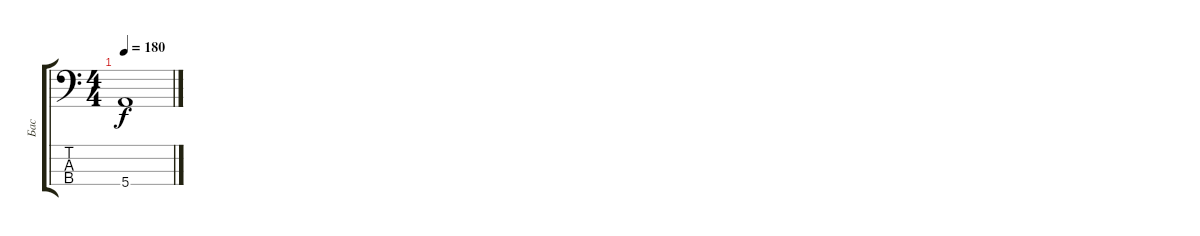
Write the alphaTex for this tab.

\track ("Бас" "Бас") {instrument electricbassfinger}
\staff {score tabs}
\tuning (G2 D2 A1 E1) {hide}
\ts (4 4)
\tempo 180
\clef f4
\ks c
5.4{t}.1{dy f}
